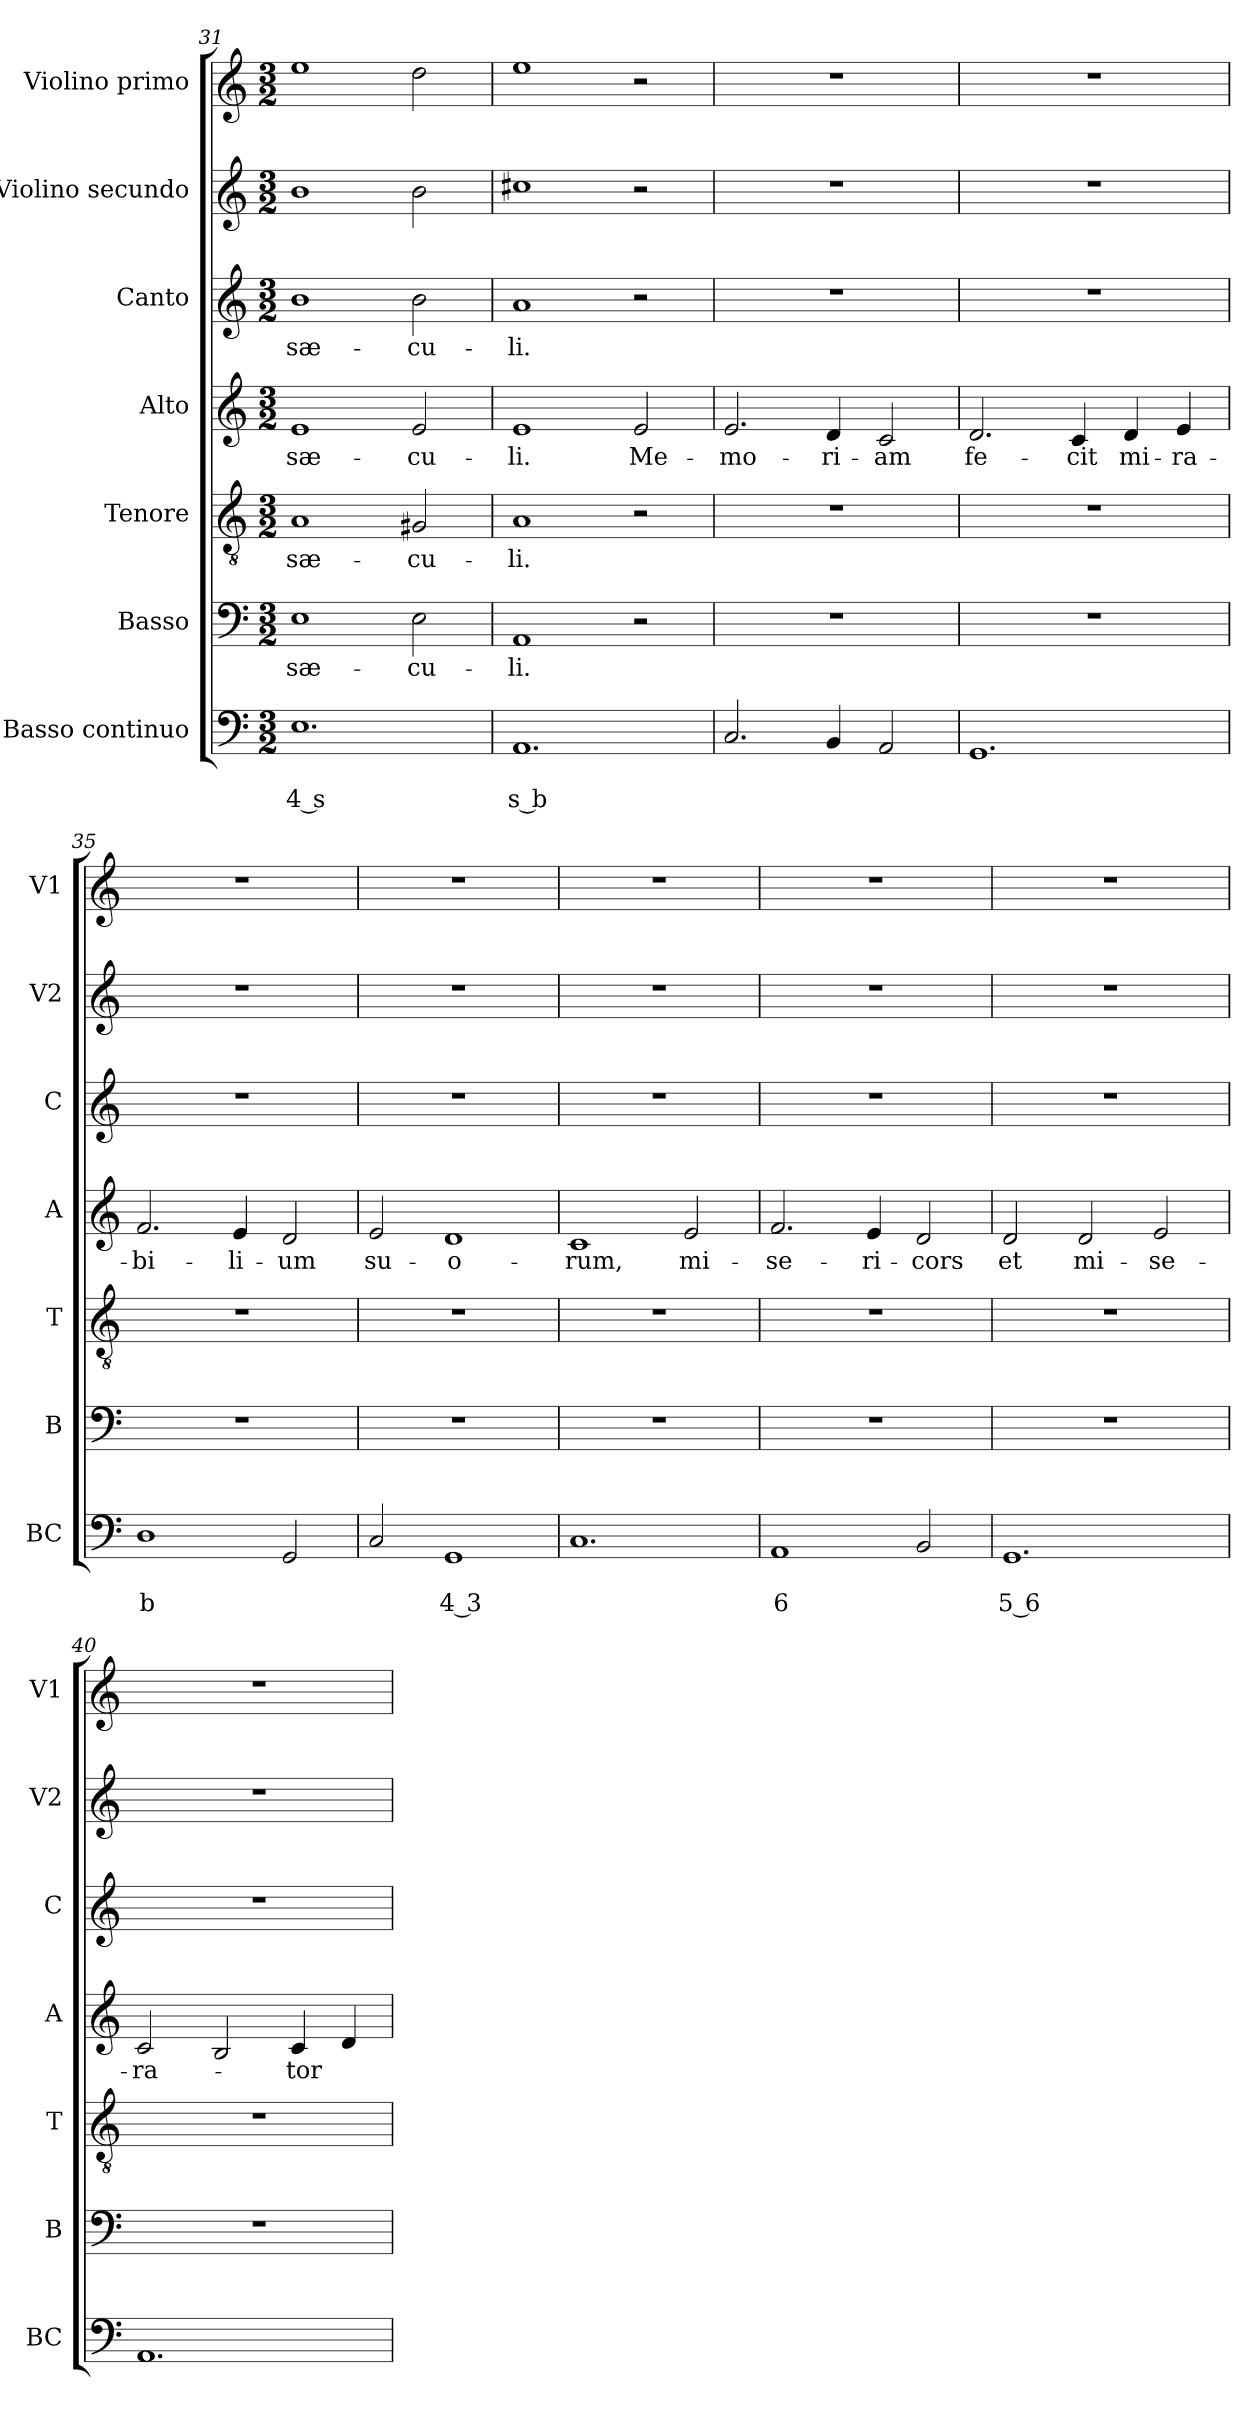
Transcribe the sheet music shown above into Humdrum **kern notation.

**kern	**text	**text	**kern	**text	**kern	**text	**kern	**text	**kern	**text	**kern	**kern
*part7	*part7	*part7	*part6	*part6	*part5	*part5	*part4	*part4	*part3	*part3	*part2	*part1
*staff7	*staff7	*staff7	*staff6	*staff6	*staff5	*staff5	*staff4	*staff4	*staff3	*staff3	*staff2	*staff1
*I"Basso continuo	*	*	*I"Basso	*	*I"Tenore	*	*I"Alto	*	*I"Canto	*	*I"Violino secundo	*I"Violino primo
*I'BC	*	*	*I'B	*	*I'T	*	*I'A	*	*I'C	*	*I'V2	*I'V1
*clefF4	*	*	*clefF4	*	*clefGv2	*	*clefG2	*	*clefG2	*	*clefG2	*clefG2
*k[]	*	*	*k[]	*	*k[]	*	*k[]	*	*k[]	*	*k[]	*k[]
*C:	*	*	*C:	*	*C:	*	*C:	*	*C:	*	*C:	*C:
*M3/2	*	*	*M3/2	*	*M3/2	*	*M3/2	*	*M3/2	*	*M3/2	*M3/2
=31	=31	=31	=31	=31	=31	=31	=31	=31	=31	=31	=31	=31
!	!	!LO:LY:b	!	!LO:LY:b	!	!LO:LY:b	!	!LO:LY:b	!	!LO:LY:b	!	!
1.E	.	4 s	1E	sæ-	1A	sæ-	1e	sæ-	1b	sæ-	1b	1ee
!	!	!	!	!LO:LY:b	!	!LO:LY:b	!	!LO:LY:b	!	!LO:LY:b	!	!
.	.	.	2E\	-cu-	2G#X/	-cu-	2e/	-cu-	2b\	-cu-	2b\	2dd\
!!LO:PB:g=z
=32	=32	=32	=32	=32	=32	=32	=32	=32	=32	=32	=32	=32
!	!	!LO:LY:b	!	!LO:LY:b	!	!LO:LY:b	!	!LO:LY:b	!	!LO:LY:b	!	!
1.AA	.	s b	1AA	-li.	1A	-li.	1e	-li.	1a	-li.	1cc#X	1ee
!	!	!	!	!	!	!	!	!LO:LY:b	!	!	!	!
.	.	.	2r	.	2r	.	2e/	Me-	2r	.	2r	2r
=33	=33	=33	=33	=33	=33	=33	=33	=33	=33	=33	=33	=33
!	!	!	!	!	!	!	!	!LO:LY:b	!	!	!	!
2.C/	.	.	1.r	.	1.r	.	2.e/	-mo-	1.r	.	1.r	1.r
!	!	!	!	!	!	!	!	!LO:LY:b	!	!	!	!
4BB/	.	.	.	.	.	.	4d/	-ri-	.	.	.	.
!	!	!	!	!	!	!	!	!LO:LY:b	!	!	!	!
2AA/	.	.	.	.	.	.	2c/	-am	.	.	.	.
=34	=34	=34	=34	=34	=34	=34	=34	=34	=34	=34	=34	=34
!	!	!	!	!	!	!	!	!LO:LY:b	!	!	!	!
1.GG	.	.	1.r	.	1.r	.	2.d/	fe-	1.r	.	1.r	1.r
!	!	!	!	!	!	!	!	!LO:LY:b	!	!	!	!
.	.	.	.	.	.	.	4c/	-cit	.	.	.	.
!	!	!	!	!	!	!	!	!LO:LY:b	!	!	!	!
.	.	.	.	.	.	.	4d/	mi-	.	.	.	.
!	!	!	!	!	!	!	!	!LO:LY:b	!	!	!	!
.	.	.	.	.	.	.	4e/	-ra-	.	.	.	.
=35	=35	=35	=35	=35	=35	=35	=35	=35	=35	=35	=35	=35
!	!	!LO:LY:b	!	!	!	!	!	!LO:LY:b	!	!	!	!
1D	.	b	1.r	.	1.r	.	2.f/	-bi-	1.r	.	1.r	1.r
!	!	!	!	!	!	!	!	!LO:LY:b	!	!	!	!
.	.	.	.	.	.	.	4e/	-li-	.	.	.	.
!	!	!	!	!	!	!	!	!LO:LY:b	!	!	!	!
2GG/	.	.	.	.	.	.	2d/	-um	.	.	.	.
=36	=36	=36	=36	=36	=36	=36	=36	=36	=36	=36	=36	=36
!	!	!	!	!	!	!	!	!LO:LY:b	!	!	!	!
2C/	.	.	1.r	.	1.r	.	2e/	su-	1.r	.	1.r	1.r
!	!	!LO:LY:b	!	!	!	!	!	!LO:LY:b	!	!	!	!
1GG	.	4 3	.	.	.	.	1d	-o-	.	.	.	.
=37	=37	=37	=37	=37	=37	=37	=37	=37	=37	=37	=37	=37
!	!	!	!	!	!	!	!	!LO:LY:b	!	!	!	!
1.C	.	.	1.r	.	1.r	.	1c	-rum,	1.r	.	1.r	1.r
!	!	!	!	!	!	!	!	!LO:LY:b	!	!	!	!
.	.	.	.	.	.	.	2e/	mi-	.	.	.	.
!!LO:LB:g=z
=38	=38	=38	=38	=38	=38	=38	=38	=38	=38	=38	=38	=38
!	!	!LO:LY:b	!	!	!	!	!	!LO:LY:b	!	!	!	!
1AA	.	6	1.r	.	1.r	.	2.f/	-se-	1.r	.	1.r	1.r
!	!	!	!	!	!	!	!	!LO:LY:b	!	!	!	!
.	.	.	.	.	.	.	4e/	-ri-	.	.	.	.
!	!	!	!	!	!	!	!	!LO:LY:b	!	!	!	!
2BB/	.	.	.	.	.	.	2d/	-cors	.	.	.	.
=39	=39	=39	=39	=39	=39	=39	=39	=39	=39	=39	=39	=39
!	!	!LO:LY:b	!	!	!	!	!	!LO:LY:b	!	!	!	!
1.GG	.	5 6	1.r	.	1.r	.	2d/	et	1.r	.	1.r	1.r
!	!	!	!	!	!	!	!	!LO:LY:b	!	!	!	!
.	.	.	.	.	.	.	2d/	mi-	.	.	.	.
!	!	!	!	!	!	!	!	!LO:LY:b	!	!	!	!
.	.	.	.	.	.	.	2e/	-se-	.	.	.	.
=40	=40	=40	=40	=40	=40	=40	=40	=40	=40	=40	=40	=40
!	!	!	!	!	!	!	!	!LO:LY:b	!	!	!	!
1.AA	.	.	1.r	.	1.r	.	2c/	-ra-	1.r	.	1.r	1.r
.	.	.	.	.	.	.	2B/	.	.	.	.	.
!	!	!	!	!	!	!	!	!LO:LY:b	!	!	!	!
.	.	.	.	.	.	.	4c/	-tor	.	.	.	.
.	.	.	.	.	.	.	4d/	.	.	.	.	.
=	=	=	=	=	=	=	=	=	=	=	=	=
*-	*-	*-	*-	*-	*-	*-	*-	*-	*-	*-	*-	*-
